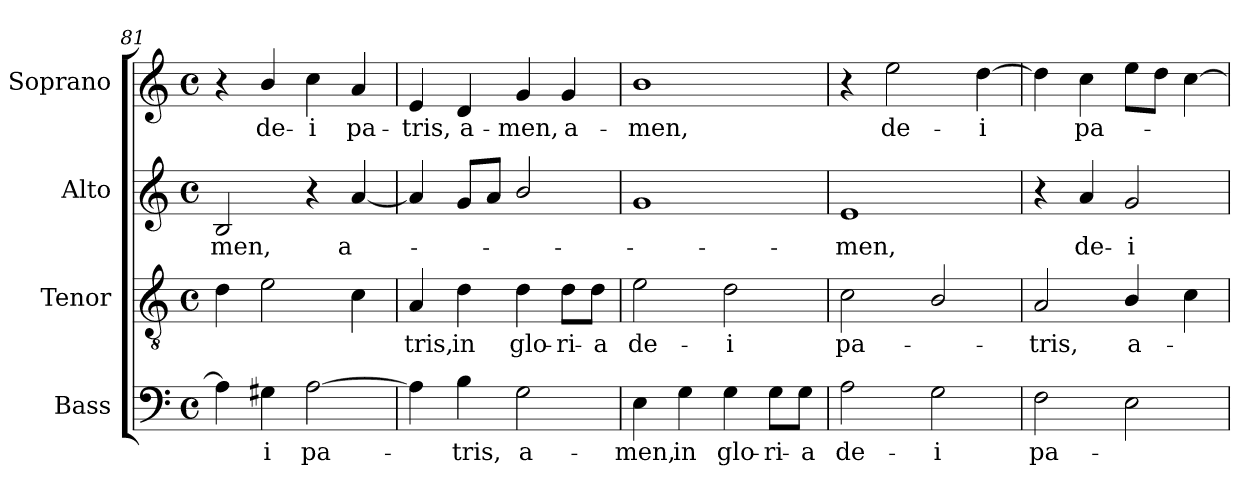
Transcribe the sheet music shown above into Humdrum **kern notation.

**kern	**text	**kern	**text	**kern	**text	**kern	**text
*part4	*part4	*part3	*part3	*part2	*part2	*part1	*part1
*staff4	*staff4	*staff3	*staff3	*staff2	*staff2	*staff1	*staff1
*I"Bass	*	*I"Tenor	*	*I"Alto	*	*I"Soprano	*
*I'B.	*	*I'T.	*	*I'A.	*	*I'S.	*
*clefF4	*	*clefGv2	*	*clefG2	*	*clefG2	*
*	*	*ITrd7c12	*	*	*	*	*
*k[]	*	*k[]	*	*k[]	*	*k[]	*
*C:	*	*C:	*	*C:	*	*C:	*
*M4/4	*	*M4/4	*	*M4/4	*	*M4/4	*
*met(c)	*	*met(c)	*	*met(c)	*	*met(c)	*
=81	=81	=81	=81	=81	=81	=81	=81
!	!	!	!	!	!LO:LY:b:color=#000000	!	!
4Ai\]	.	4Di\	.	2Bi/	-men,	4r	.
!	!LO:LY:b:color=#000000	!	!	!	!	!	!
!	!	!	!	!	!	!	!LO:LY:b:color=#000000
4G#Xi\	-i	2Ei\	.	.	.	4bi/	de-
!	!LO:LY:b:color=#000000	!	!	!	!	!	!
!	!	!	!	!	!	!	!LO:LY:b:color=#000000
[2Ai\	pa-	.	.	4r	.	4cci\	-i
!	!	!	!	!	!LO:LY:b:color=#000000	!	!
!	!	!	!	!	!	!	!LO:LY:b:color=#000000
.	.	4Ci\	.	[4ai/	a-	4ai/	pa-
!!LO:LB:g=z
=82	=82	=82	=82	=82	=82	=82	=82
!	!	!	!LO:LY:b:color=#000000	!	!	!	!
!	!	!	!	!	!	!	!LO:LY:b:color=#000000
4Ai\]	.	4AAi/	-tris,	4ai/]	.	4ei/	-tris,
!	!LO:LY:b:color=#000000	!	!	!	!	!	!
!	!	!	!LO:LY:b:color=#000000	!	!	!	!
!	!	!	!	!	!	!	!LO:LY:b:color=#000000
4Bi\	-tris,	4Di\	in	8gi/L	.	4di/	a-
.	.	.	.	8ai/J	.	.	.
!	!LO:LY:b:color=#000000	!	!	!	!	!	!
!	!	!	!LO:LY:b:color=#000000	!	!	!	!
!	!	!	!	!	!	!	!LO:LY:b:color=#000000
2Gi\	a-	4Di\	glo-	2bi/	.	4gi/	-men,
!	!	!	!LO:LY:b:color=#000000	!	!	!	!
!	!	!	!	!	!	!	!LO:LY:b:color=#000000
.	.	8Di\L	-ri-	.	.	4gi/	a-
!	!	!	!LO:LY:b:color=#000000	!	!	!	!
.	.	8Di\J	-a	.	.	.	.
=83	=83	=83	=83	=83	=83	=83	=83
!	!LO:LY:b:color=#000000	!	!	!	!	!	!
!	!	!	!LO:LY:b:color=#000000	!	!	!	!
!	!	!	!	!	!	!	!LO:LY:b:color=#000000
4Ei\	-men,	2Ei\	de-	1gi	.	1bi	-men,
!	!LO:LY:b:color=#000000	!	!	!	!	!	!
4Gi\	in	.	.	.	.	.	.
!	!LO:LY:b:color=#000000	!	!	!	!	!	!
!	!	!	!LO:LY:b:color=#000000	!	!	!	!
4Gi\	glo-	2Di\	-i	.	.	.	.
!	!LO:LY:b:color=#000000	!	!	!	!	!	!
8Gi\L	-ri-	.	.	.	.	.	.
!	!LO:LY:b:color=#000000	!	!	!	!	!	!
8Gi\J	-a	.	.	.	.	.	.
=84	=84	=84	=84	=84	=84	=84	=84
!	!LO:LY:b:color=#000000	!	!	!	!	!	!
!	!	!	!LO:LY:b:color=#000000	!	!	!	!
!	!	!	!	!	!LO:LY:b:color=#000000	!	!
2Ai\	de-	2Ci\	pa-	1ei	-men,	4r	.
!	!	!	!	!	!	!	!LO:LY:b:color=#000000
.	.	.	.	.	.	2eei\	de-
!	!LO:LY:b:color=#000000	!	!	!	!	!	!
2Gi\	-i	2BBi/	.	.	.	.	.
!	!	!	!	!	!	!	!LO:LY:b:color=#000000
.	.	.	.	.	.	[4ddi\	-i
=85	=85	=85	=85	=85	=85	=85	=85
!	!LO:LY:b:color=#000000	!	!	!	!	!	!
!	!	!	!LO:LY:b:color=#000000	!	!	!	!
2Fi\	pa-	2AAi/	-tris,	4r	.	4ddi\]	.
!	!	!	!	!	!LO:LY:b:color=#000000	!	!
!	!	!	!	!	!	!	!LO:LY:b:color=#000000
.	.	.	.	4ai/	de-	4cci\	pa-
!	!	!	!LO:LY:b:color=#000000	!	!	!	!
!	!	!	!	!	!LO:LY:b:color=#000000	!	!
2Ei\	.	4BBi/	a-	2gi/	-i	8eei\L	.
.	.	.	.	.	.	8ddi\J	.
.	.	4Ci\	.	.	.	[4cci\	.
=	=	=	=	=	=	=	=
*-	*-	*-	*-	*-	*-	*-	*-
